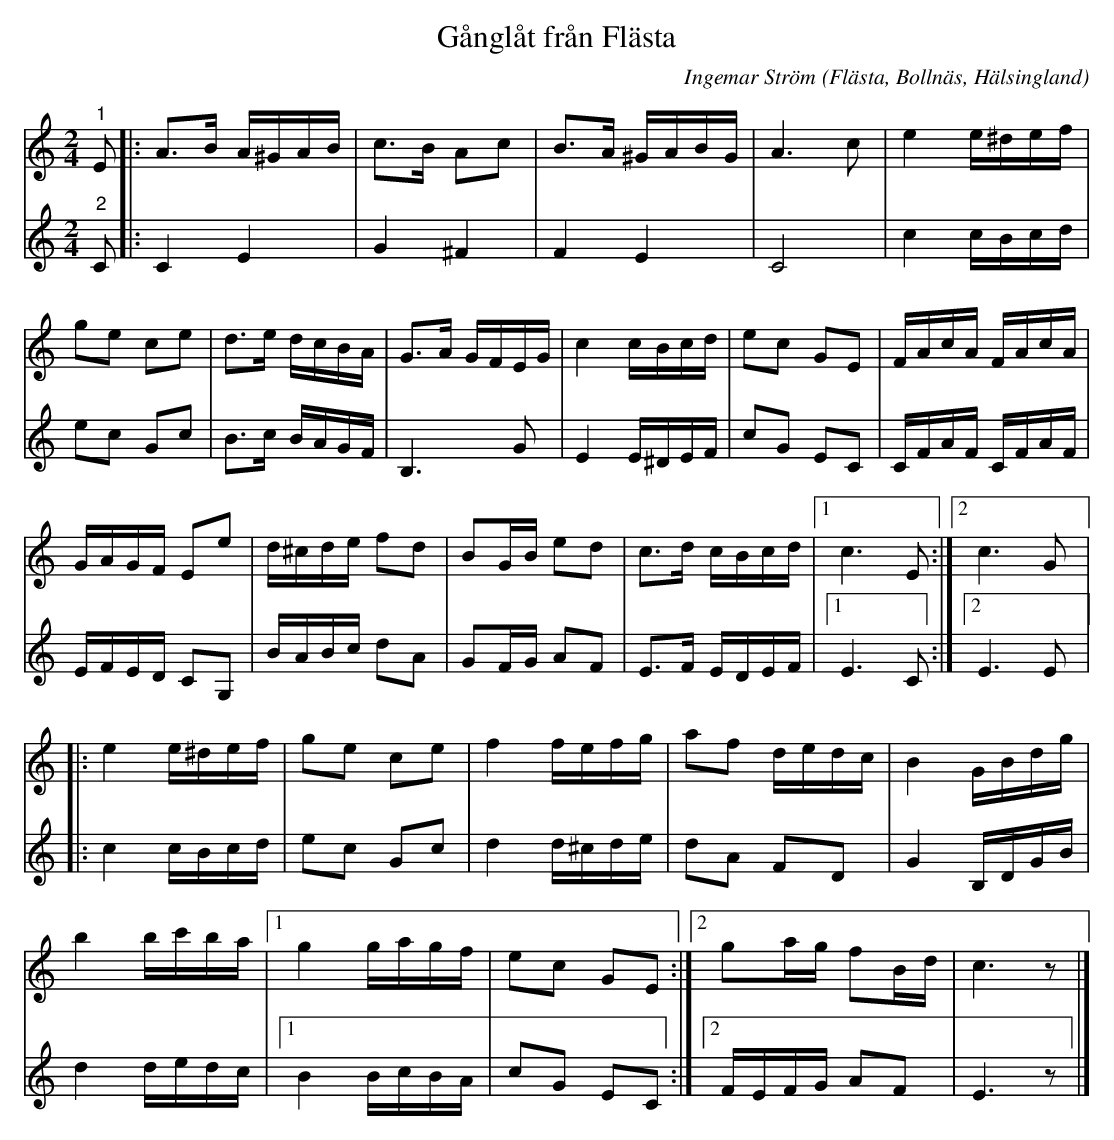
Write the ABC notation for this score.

X:1
T:Gånglåt från Flästa
C:Ingemar Ström
O:Flästa, Bollnäs, Hälsingland
L:1/16
M:2/4
K:C
V:1
"^1" E2 |: A2>B2 A^GAB | c2>B2 A2c2 | B2>A2 ^GABG | A6 c2 | e4 e^def |
g2e2 c2e2 | d2>e2 dcBA | G2>A2 GFEG | c4 cBcd | e2c2 G2E2 | FAcA FAcA |
GAGF E2e2 | d^cde f2d2 | B2GB e2d2 | c2>d2 cBcd |1 c6 E2 :|2 c6 G2 |:
e4 e^def | g2e2 c2e2 | f4 fefg | a2f2 dedc | B4 GBdg |
b4 bc'ba |1 g4 gagf | e2c2 G2E2 :|2 g2ag f2Bd | c6 z2 |]
V:2
"^2" C2 |: C4 E4 | G4 ^F4 | F4 E4 | C8 | c4 cBcd | e2c2 G2c2 |
 B2>c2 BAGF | B,6 G2 | E4 E^DEF | c2G2 E2C2 | CFAF CFAF |
EFED C2G,2 | BABc d2A2 | G2FG A2F2 | E2>F2 EDEF |1 E6 C2 :|2 E6 E2 |:
c4 cBcd | e2c2 G2c2 | d4 d^cde | d2A2 F2D2 | G4 B,DGB |
d4 dedc |1 B4 BcBA | c2G2 E2C2 :|2 FEFG A2F2 | E6 z2 |]
